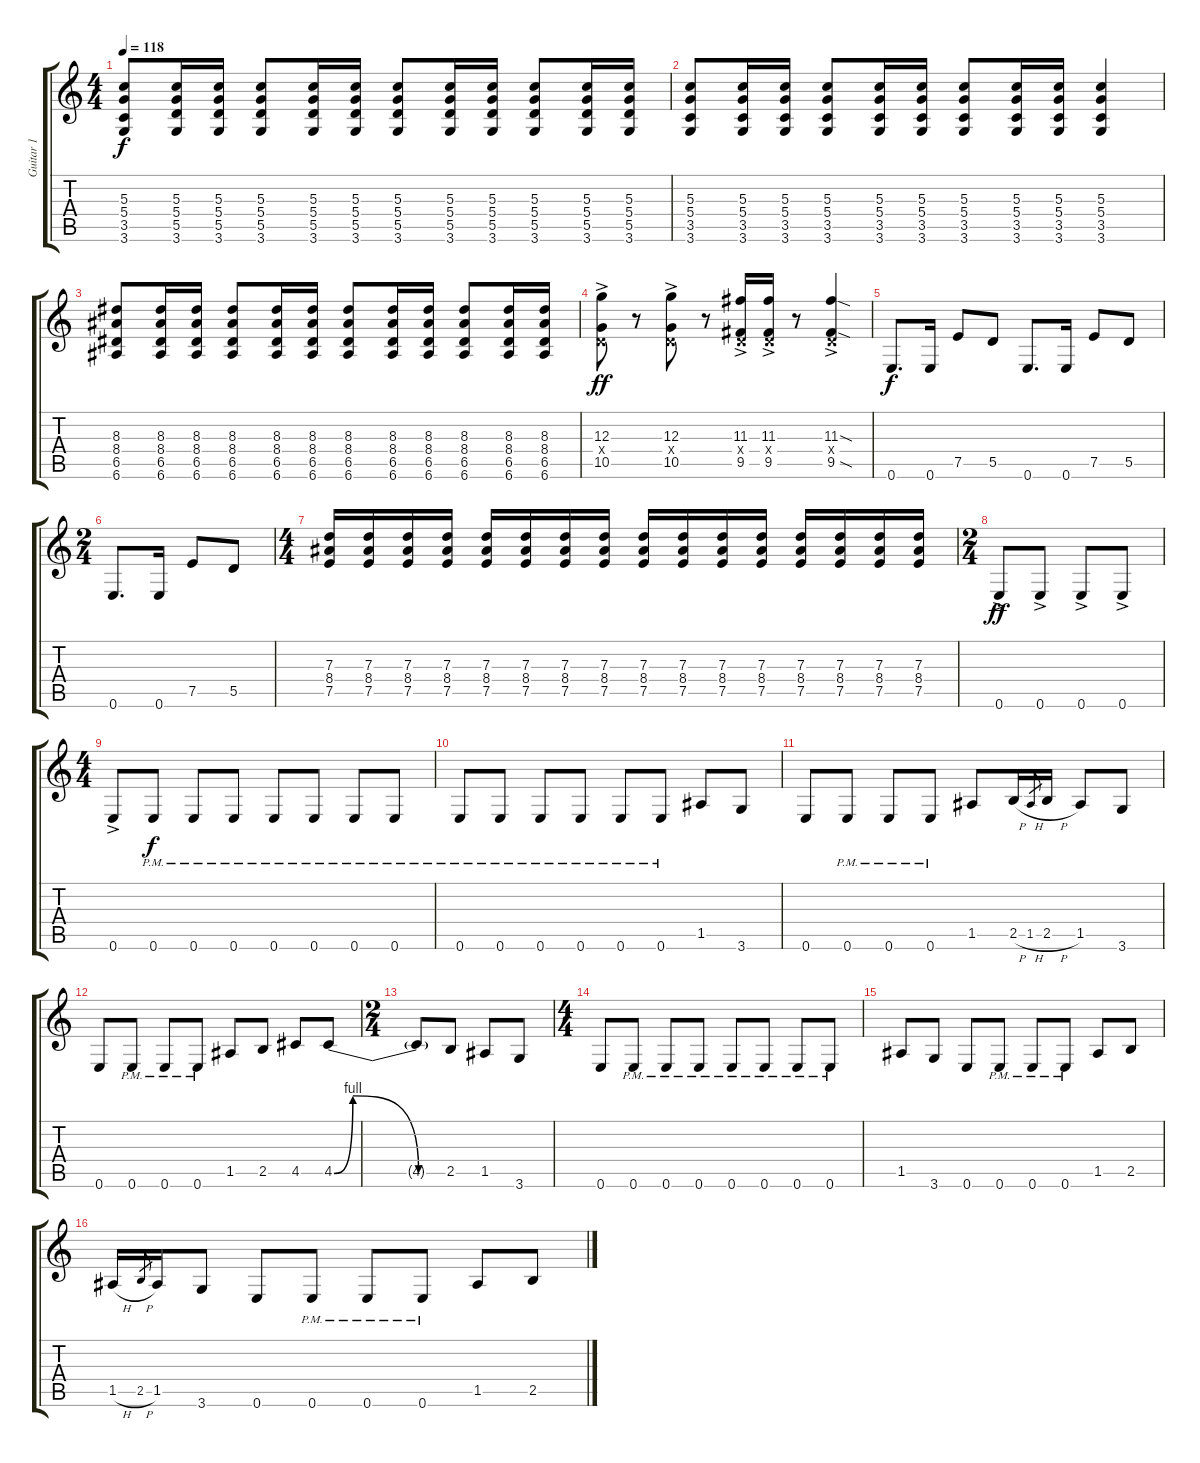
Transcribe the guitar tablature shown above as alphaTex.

\track ("Guitar 1" "Guitar 1") {instrument distortionguitar}
\staff {score tabs}
\tuning (E4 B3 G3 D3 A2 E2) {hide}
\ts (4 4)
\tempo 118
\clef g2
\ks c
(5.3 5.4 3.5 3.6).8{dy f} (5.3 5.4 5.5 3.6).16 (5.3 5.4 5.5 3.6).16 (5.3 5.4 5.5 3.6).8 (5.3 5.4 5.5 3.6).16 (5.3 5.4 5.5 3.6).16 (5.3 5.4 5.5 3.6).8 (5.3 5.4 5.5 3.6).16 (5.3 5.4 5.5 3.6).16 (5.3 5.4 5.5 3.6).8 (5.3 5.4 5.5 3.6).16 (5.3 5.4 5.5 3.6).16 |
(5.3 5.4 3.5 3.6).8 (5.3 5.4 3.5 3.6).16 (5.3 5.4 3.5 3.6).16 (5.3 5.4 3.5 3.6).8 (5.3 5.4 3.5 3.6).16 (5.3 5.4 3.5 3.6).16 (5.3 5.4 3.5 3.6).8 (5.3 5.4 3.5 3.6).16 (5.3 5.4 3.5 3.6).16 (5.3 5.4 3.5 3.6).4 |
(8.3 8.4 6.5 6.6).8 (8.3 8.4 6.5 6.6).16 (8.3 8.4 6.5 6.6).16 (8.3 8.4 6.5 6.6).8 (8.3 8.4 6.5 6.6).16 (8.3 8.4 6.5 6.6).16 (8.3 8.4 6.5 6.6).8 (8.3 8.4 6.5 6.6).16 (8.3 8.4 6.5 6.6).16 (8.3 8.4 6.5 6.6).8 (8.3 8.4 6.5 6.6).16 (8.3 8.4 6.5 6.6).16 |
(12.3{ac} 0.4{x} 10.5{ac}).8{dy ff} r.8 (12.3{ac} 0.4{x} 10.5{ac}).8 r.8 (11.3{ac} 0.4{x} 9.5{ac}).16 (11.3{ac} 0.4{x} 9.5{ac}).16 r.8 (11.3{sod ac} 0.4{x} 9.5{sod ac}).4 |
0.6.8{d dy f} 0.6.16 7.5.8 5.5.8 0.6.8{d} 0.6.16 7.5.8 5.5.8 |
\ts (2 4)
0.6.8{d} 0.6.16 7.5.8 5.5.8 |
\ts (4 4)
(7.3 8.4 7.5).16 (7.3 8.4 7.5).16 (7.3 8.4 7.5).16 (7.3 8.4 7.5).16 (7.3 8.4 7.5).16 (7.3 8.4 7.5).16 (7.3 8.4 7.5).16 (7.3 8.4 7.5).16 (7.3 8.4 7.5).16 (7.3 8.4 7.5).16 (7.3 8.4 7.5).16 (7.3 8.4 7.5).16 (7.3 8.4 7.5).16 (7.3 8.4 7.5).16 (7.3 8.4 7.5).16 (7.3 8.4 7.5).16 |
\ts (2 4)
0.6{ac}.8{dy ff} 0.6{ac}.8 0.6{ac}.8 0.6{ac}.8 |
\ts (4 4)
0.6{ac}.8 0.6{pm}.8{dy f} 0.6{pm}.8 0.6{pm}.8 0.6{pm}.8 0.6{pm}.8 0.6{pm}.8 0.6{pm}.8 |
0.6{pm}.8 0.6{pm}.8 0.6{pm}.8 0.6{pm}.8 0.6{pm}.8 0.6{pm}.8 1.5.8 3.6.8 |
0.6.8 0.6{pm}.8 0.6{pm}.8 0.6{pm}.8 1.5.8 2.5{h}.16 1.5{h}.8{gr} 2.5{h}.16 1.5.8 3.6.8 |
0.6.8 0.6{pm}.8 0.6{pm}.8 0.6{pm}.8 1.5.8 2.5.8 4.5.8 4.5{be (custom 0 0 10 4 45 0 60 0)}.8 |
\ts (2 4)
4.5{t}.8 2.5.8 1.5.8 3.6.8 |
\ts (4 4)
0.6.8 0.6{pm}.8 0.6{pm}.8 0.6{pm}.8 0.6{pm}.8 0.6{pm}.8 0.6{pm}.8 0.6{pm}.8 |
1.5.8 3.6.8 0.6.8 0.6{pm}.8 0.6{pm}.8 0.6{pm}.8 1.5.8 2.5.8 |
1.5{h}.16 2.5{h}.8{gr} 1.5.16 3.6.8 0.6.8 0.6{pm}.8 0.6{pm}.8 0.6{pm}.8 1.5.8 2.5.8
